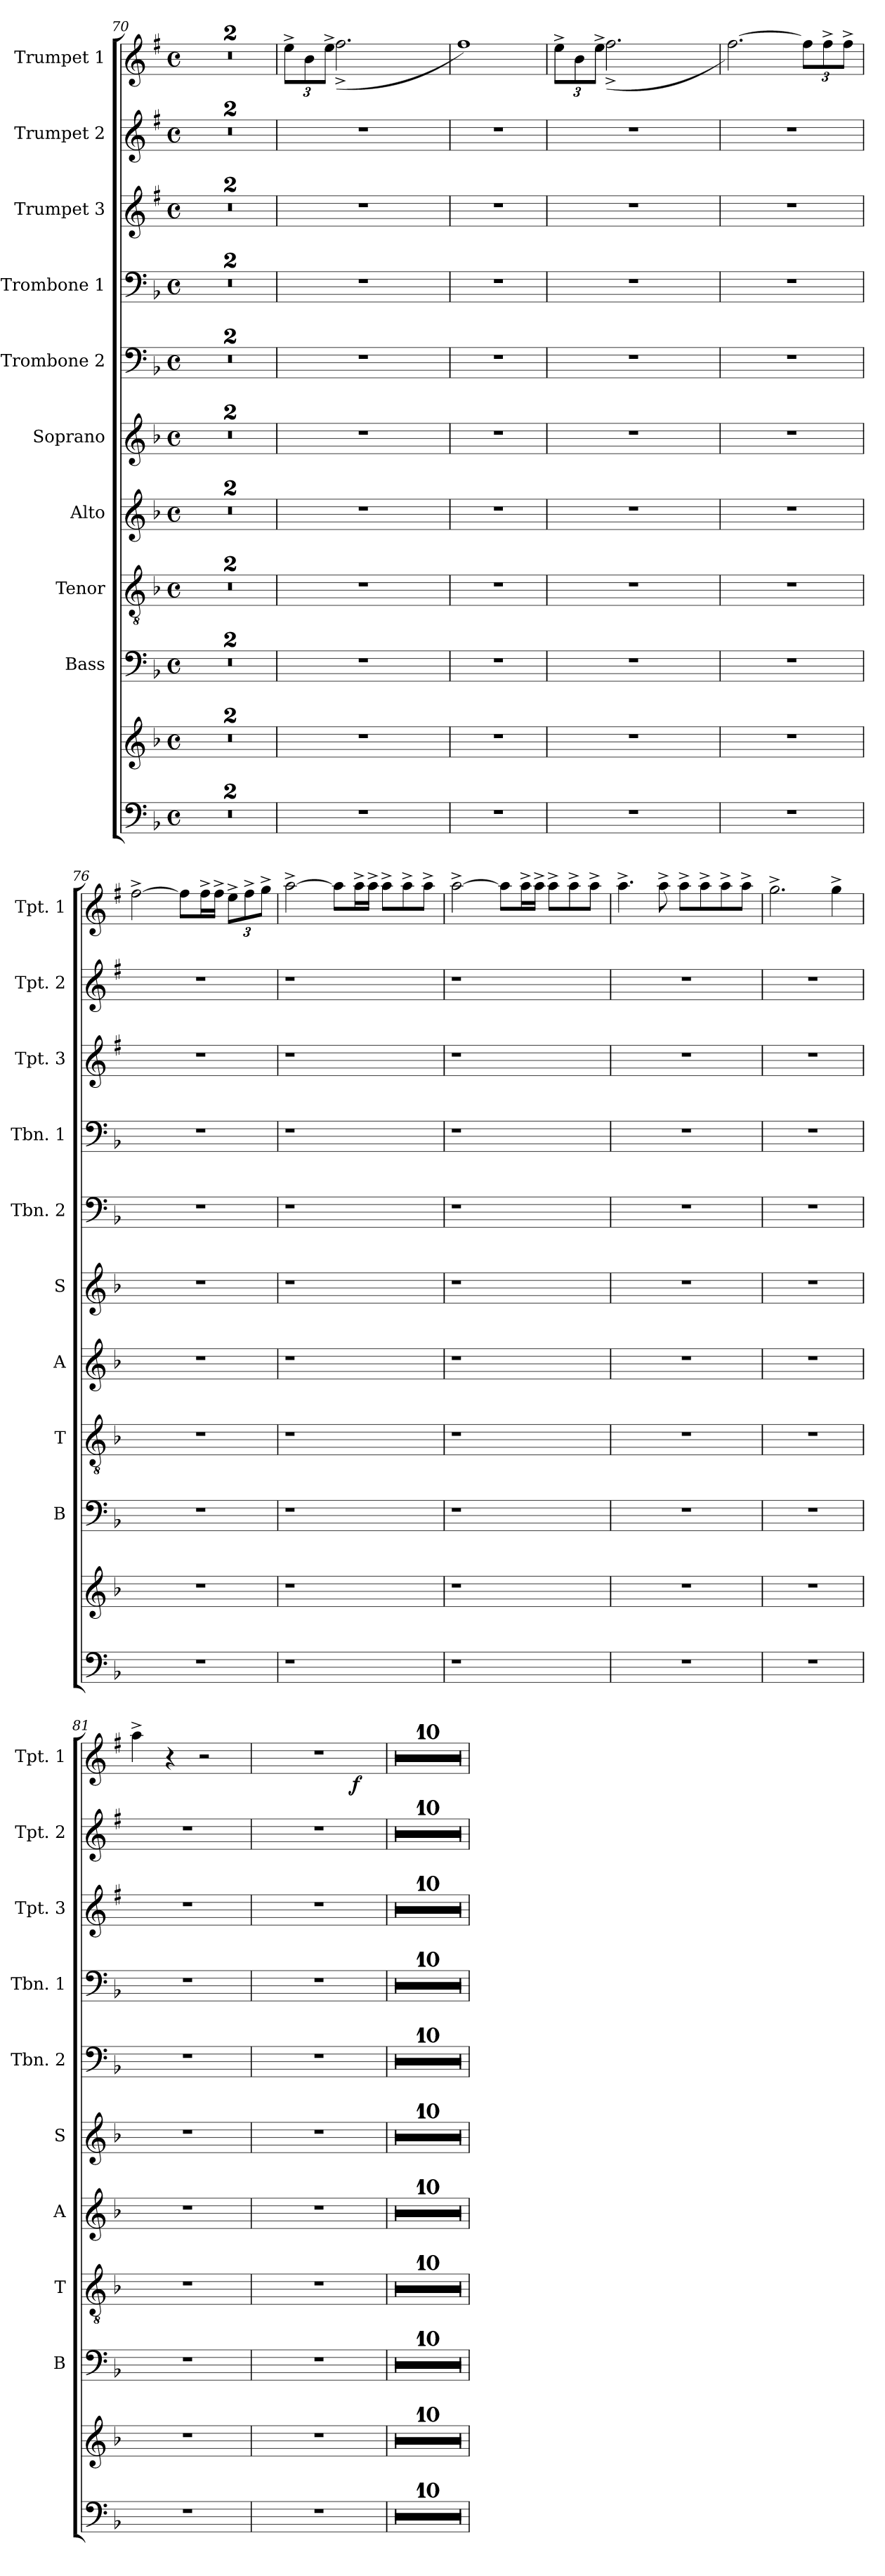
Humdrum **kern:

**kern	**kern	**kern	**kern	**kern	**kern	**kern	**kern	**kern	**kern	**kern	**dynam
*part11	*part10	*part9	*part8	*part7	*part6	*part5	*part4	*part3	*part2	*part1	*part1
*staff11	*staff10	*staff9	*staff8	*staff7	*staff6	*staff5	*staff4	*staff3	*staff2	*staff1	*staff1
*	*	*I"Bass	*I"Tenor	*I"Alto	*I"Soprano	*I"Trombone 2	*I"Trombone 1	*I"Trumpet 3	*I"Trumpet 2	*I"Trumpet 1	*
*	*	*I'B	*I'T	*I'A	*I'S	*I'Tbn. 2	*I'Tbn. 1	*I'Tpt. 3	*I'Tpt. 2	*I'Tpt. 1	*
*clefF4	*clefG2	*clefF4	*clefGv2	*clefG2	*clefG2	*clefF4	*clefF4	*clefG2	*clefG2	*clefG2	*
*	*	*	*	*	*	*	*	*ITrd1c2	*ITrd1c2	*ITrd1c2	*
*k[b-]	*k[b-]	*k[b-]	*k[b-]	*k[b-]	*k[b-]	*k[b-]	*k[b-]	*k[b-]	*k[b-]	*k[b-]	*
*F:	*F:	*F:	*F:	*F:	*F:	*F:	*F:	*F:	*F:	*F:	*
*M4/4	*M4/4	*M4/4	*M4/4	*M4/4	*M4/4	*M4/4	*M4/4	*M4/4	*M4/4	*M4/4	*
*met(c)	*met(c)	*met(c)	*met(c)	*met(c)	*met(c)	*met(c)	*met(c)	*met(c)	*met(c)	*met(c)	*
=70	=70	=70	=70	=70	=70	=70	=70	=70	=70	=70	=70
1r	1r	1r	1r	1r	1r	1r	1r	1r	1r	1r	.
=71	=71	=71	=71	=71	=71	=71	=71	=71	=71	=71	=71
1r	1r	1r	1r	1r	1r	1r	1r	1r	1r	1r	.
=72	=72	=72	=72	=72	=72	=72	=72	=72	=72	=72	=72
*	*	*	*	*	*	*	*	*	*	*Xbrackettup	*
*	*	*	*	*	*	*	*	*	*	*^	*
1r	1r	1r	1r	1r	1r	1r	1r	1r	1r	12dd^<\L	6ryy	.
.	.	.	.	.	.	.	.	.	.	12a\	.	.
.	.	.	.	.	.	.	.	.	.	12dd^<\J	(>2.ee^<\	.
.	.	.	.	.	.	.	.	.	.	12ryy	.	.
.	.	.	.	.	.	.	.	.	.	3%2ryy	.	.
.	.	.	.	.	.	.	.	.	.	.	12ryy	.
*	*	*	*	*	*	*	*	*	*	*v	*v	*
=73	=73	=73	=73	=73	=73	=73	=73	=73	=73	=73	=73
1r	1r	1r	1r	1r	1r	1r	1r	1r	1r	1ee)	.
=74	=74	=74	=74	=74	=74	=74	=74	=74	=74	=74	=74
*	*	*	*	*	*	*	*	*	*	*^	*
1r	1r	1r	1r	1r	1r	1r	1r	1r	1r	12dd^<\L	6ryy	.
.	.	.	.	.	.	.	.	.	.	12a\	.	.
.	.	.	.	.	.	.	.	.	.	12dd^<\J	(>2.ee^<\	.
.	.	.	.	.	.	.	.	.	.	12ryy	.	.
.	.	.	.	.	.	.	.	.	.	3%2ryy	.	.
.	.	.	.	.	.	.	.	.	.	.	12ryy	.
*	*	*	*	*	*	*	*	*	*	*v	*v	*
=75	=75	=75	=75	=75	=75	=75	=75	=75	=75	=75	=75
1r	1r	1r	1r	1r	1r	1r	1r	1r	1r	[>2.ee\)	.
.	.	.	.	.	.	.	.	.	.	12ee\L]	.
.	.	.	.	.	.	.	.	.	.	12ee^>\	.
.	.	.	.	.	.	.	.	.	.	12ee^>\J	.
=76	=76	=76	=76	=76	=76	=76	=76	=76	=76	=76	=76
1r	1r	1r	1r	1r	1r	1r	1r	1r	1r	[>2ee^>\	.
.	.	.	.	.	.	.	.	.	.	8ee\L]	.
.	.	.	.	.	.	.	.	.	.	16ee^>\L	.
.	.	.	.	.	.	.	.	.	.	16ee^>\JJ	.
.	.	.	.	.	.	.	.	.	.	12dd^>\L	.
.	.	.	.	.	.	.	.	.	.	12ee^>\	.
.	.	.	.	.	.	.	.	.	.	12ff^>\J	.
!!LO:LB:g=z
=77	=77	=77	=77	=77	=77	=77	=77	=77	=77	=77	=77
1r	1r	1r	1r	1r	1r	1r	1r	1r	1r	[>2gg^>\	.
.	.	.	.	.	.	.	.	.	.	8gg\L]	.
.	.	.	.	.	.	.	.	.	.	16gg^>\L	.
.	.	.	.	.	.	.	.	.	.	16gg^>\JJ	.
.	.	.	.	.	.	.	.	.	.	8gg^>\L	.
.	.	.	.	.	.	.	.	.	.	8gg^>\	.
8ryy	8ryy	8ryy	8ryy	8ryy	8ryy	8ryy	8ryy	8ryy	8ryy	8gg^>\J	.
=78	=78	=78	=78	=78	=78	=78	=78	=78	=78	=78	=78
1r	1r	1r	1r	1r	1r	1r	1r	1r	1r	[>2gg^>\	.
.	.	.	.	.	.	.	.	.	.	8gg\L]	.
.	.	.	.	.	.	.	.	.	.	16gg^>\L	.
.	.	.	.	.	.	.	.	.	.	16gg^>\JJ	.
.	.	.	.	.	.	.	.	.	.	8gg^>\L	.
.	.	.	.	.	.	.	.	.	.	8gg^>\	.
8ryy	8ryy	8ryy	8ryy	8ryy	8ryy	8ryy	8ryy	8ryy	8ryy	8gg^>\J	.
=79	=79	=79	=79	=79	=79	=79	=79	=79	=79	=79	=79
1r	1r	1r	1r	1r	1r	1r	1r	1r	1r	4.gg^>\	.
.	.	.	.	.	.	.	.	.	.	8gg^>\	.
.	.	.	.	.	.	.	.	.	.	8gg^>\L	.
.	.	.	.	.	.	.	.	.	.	8gg^>\	.
.	.	.	.	.	.	.	.	.	.	8gg^>\	.
.	.	.	.	.	.	.	.	.	.	8gg^>\J	.
=80	=80	=80	=80	=80	=80	=80	=80	=80	=80	=80	=80
1r	1r	1r	1r	1r	1r	1r	1r	1r	1r	2.ff^>\	.
.	.	.	.	.	.	.	.	.	.	4ff^>\	.
=81	=81	=81	=81	=81	=81	=81	=81	=81	=81	=81	=81
1r	1r	1r	1r	1r	1r	1r	1r	1r	1r	4gg^>\	.
.	.	.	.	.	.	.	.	.	.	4r	.
.	.	.	.	.	.	.	.	.	.	2r	.
!!LO:LB:g=z
=82	=82	=82	=82	=82	=82	=82	=82	=82	=82	=82	=82
*	*	*	*	*	*	*	*	*	*	*^	*
1r	1r	1r	1r	1r	1r	1r	1r	1r	1r	1r	3%2ryy	.
.	.	.	.	.	.	.	.	.	.	.	6ryy	.
.	.	.	.	.	.	.	.	.	.	.	48.ryy	.
!	!	!	!	!	!	!	!	!	!	!	!	!LO:DY:b
.	.	.	.	.	.	.	.	.	.	.	12ryy	f
.	.	.	.	.	.	.	.	.	.	.	24ryy	.
.	.	.	.	.	.	.	.	.	.	.	96ryy	.
*	*	*	*	*	*	*	*	*	*	*v	*v	*
=83	=83	=83	=83	=83	=83	=83	=83	=83	=83	=83	=83
1r	1r	1r	1r	1r	1r	1r	1r	1r	1r	1r	.
=84	=84	=84	=84	=84	=84	=84	=84	=84	=84	=84	=84
1r	1r	1r	1r	1r	1r	1r	1r	1r	1r	1r	.
=85	=85	=85	=85	=85	=85	=85	=85	=85	=85	=85	=85
1r	1r	1r	1r	1r	1r	1r	1r	1r	1r	1r	.
=86	=86	=86	=86	=86	=86	=86	=86	=86	=86	=86	=86
1r	1r	1r	1r	1r	1r	1r	1r	1r	1r	1r	.
=87	=87	=87	=87	=87	=87	=87	=87	=87	=87	=87	=87
1r	1r	1r	1r	1r	1r	1r	1r	1r	1r	1r	.
=88	=88	=88	=88	=88	=88	=88	=88	=88	=88	=88	=88
1r	1r	1r	1r	1r	1r	1r	1r	1r	1r	1r	.
=89	=89	=89	=89	=89	=89	=89	=89	=89	=89	=89	=89
1r	1r	1r	1r	1r	1r	1r	1r	1r	1r	1r	.
=90	=90	=90	=90	=90	=90	=90	=90	=90	=90	=90	=90
1r	1r	1r	1r	1r	1r	1r	1r	1r	1r	1r	.
=91	=91	=91	=91	=91	=91	=91	=91	=91	=91	=91	=91
1r	1r	1r	1r	1r	1r	1r	1r	1r	1r	1r	.
=92	=92	=92	=92	=92	=92	=92	=92	=92	=92	=92	=92
1r	1r	1r	1r	1r	1r	1r	1r	1r	1r	1r	.
=	=	=	=	=	=	=	=	=	=	=	=
*-	*-	*-	*-	*-	*-	*-	*-	*-	*-	*-	*-
